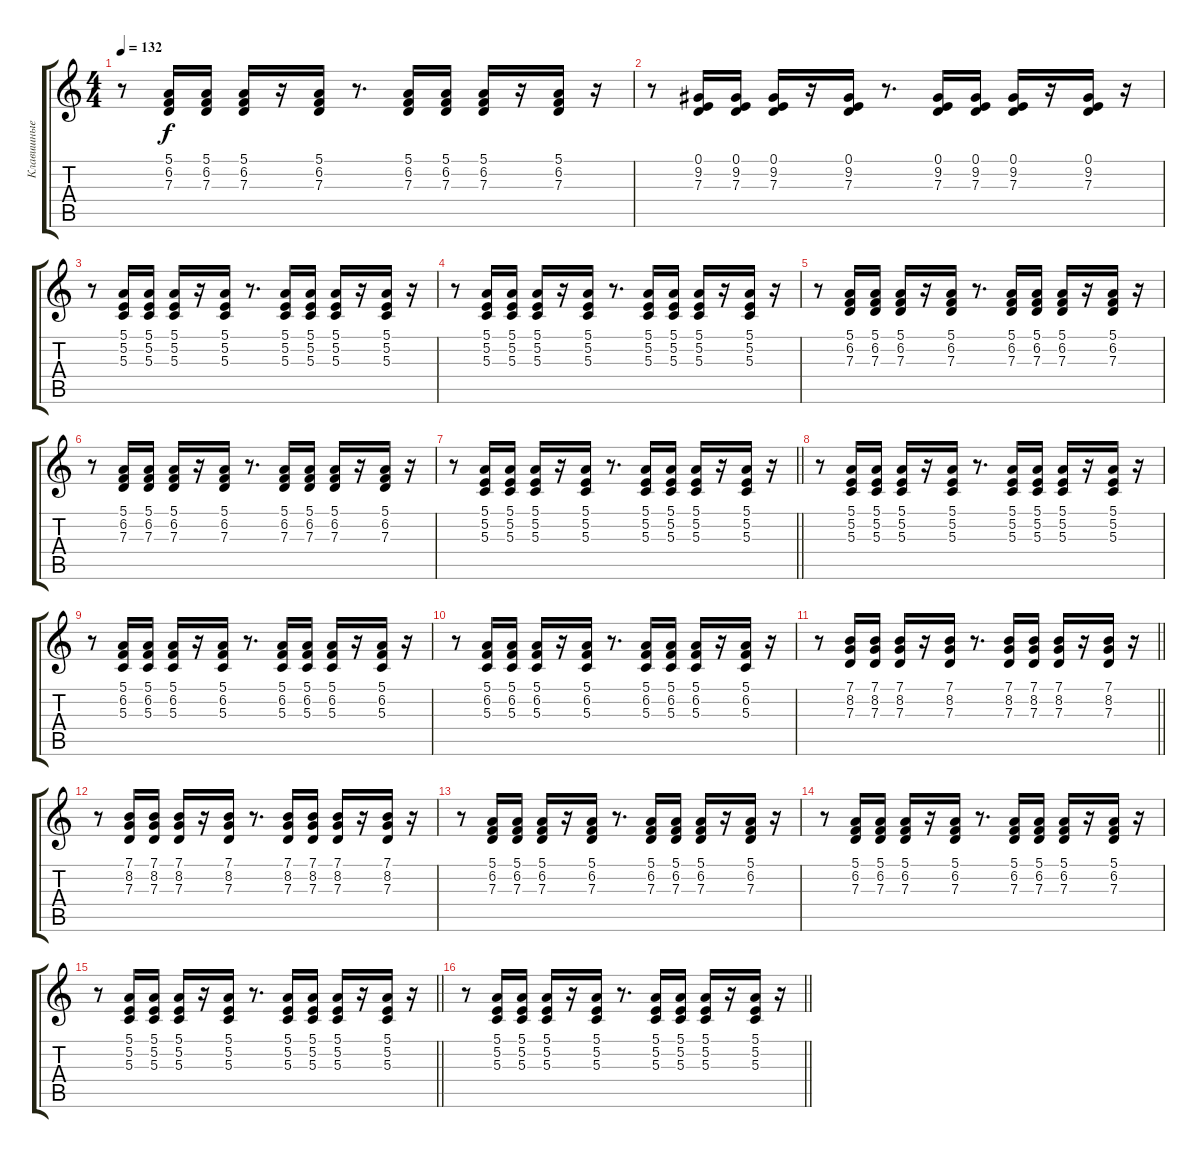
\track ("Клавишные" "Клавишные") {instrument pad3polysynth}
\staff {score tabs}
\tuning (E4 B3 G3 D3 A2 E2) {hide}
\ts (4 4)
\tempo 132
\clef g2
\ks c
r.8{dy f} (5.1 6.2 7.3).16 (5.1 6.2 7.3).16 (5.1 6.2 7.3).16 r.16 (5.1 6.2 7.3).16 r.8{d} (5.1 6.2 7.3).16 (5.1 6.2 7.3).16 (5.1 6.2 7.3).16 r.16 (5.1 6.2 7.3).16 r.16 |
r.8 (0.1 9.2 7.3).16 (0.1 9.2 7.3).16 (0.1 9.2 7.3).16 r.16 (0.1 9.2 7.3).16 r.8{d} (0.1 9.2 7.3).16 (0.1 9.2 7.3).16 (0.1 9.2 7.3).16 r.16 (0.1 9.2 7.3).16 r.16 |
r.8 (5.1 5.2 5.3).16 (5.1 5.2 5.3).16 (5.1 5.2 5.3).16 r.16 (5.1 5.2 5.3).16 r.8{d} (5.1 5.2 5.3).16 (5.1 5.2 5.3).16 (5.1 5.2 5.3).16 r.16 (5.1 5.2 5.3).16 r.16 |
r.8 (5.1 5.2 5.3).16 (5.1 5.2 5.3).16 (5.1 5.2 5.3).16 r.16 (5.1 5.2 5.3).16 r.8{d} (5.1 5.2 5.3).16 (5.1 5.2 5.3).16 (5.1 5.2 5.3).16 r.16 (5.1 5.2 5.3).16 r.16 |
r.8 (5.1 6.2 7.3).16 (5.1 6.2 7.3).16 (5.1 6.2 7.3).16 r.16 (5.1 6.2 7.3).16 r.8{d} (5.1 6.2 7.3).16 (5.1 6.2 7.3).16 (5.1 6.2 7.3).16 r.16 (5.1 6.2 7.3).16 r.16 |
r.8 (5.1 6.2 7.3).16 (5.1 6.2 7.3).16 (5.1 6.2 7.3).16 r.16 (5.1 6.2 7.3).16 r.8{d} (5.1 6.2 7.3).16 (5.1 6.2 7.3).16 (5.1 6.2 7.3).16 r.16 (5.1 6.2 7.3).16 r.16 |
\barLineRight lightlight
r.8 (5.1 5.2 5.3).16 (5.1 5.2 5.3).16 (5.1 5.2 5.3).16 r.16 (5.1 5.2 5.3).16 r.8{d} (5.1 5.2 5.3).16 (5.1 5.2 5.3).16 (5.1 5.2 5.3).16 r.16 (5.1 5.2 5.3).16 r.16 |
r.8 (5.1 5.2 5.3).16 (5.1 5.2 5.3).16 (5.1 5.2 5.3).16 r.16 (5.1 5.2 5.3).16 r.8{d} (5.1 5.2 5.3).16 (5.1 5.2 5.3).16 (5.1 5.2 5.3).16 r.16 (5.1 5.2 5.3).16 r.16 |
r.8 (5.1 6.2 5.3).16 (5.1 6.2 5.3).16 (5.1 6.2 5.3).16 r.16 (5.1 6.2 5.3).16 r.8{d} (5.1 6.2 5.3).16 (5.1 6.2 5.3).16 (5.1 6.2 5.3).16 r.16 (5.1 6.2 5.3).16 r.16 |
r.8 (5.1 6.2 5.3).16 (5.1 6.2 5.3).16 (5.1 6.2 5.3).16 r.16 (5.1 6.2 5.3).16 r.8{d} (5.1 6.2 5.3).16 (5.1 6.2 5.3).16 (5.1 6.2 5.3).16 r.16 (5.1 6.2 5.3).16 r.16 |
\barLineRight lightlight
r.8 (7.1 8.2 7.3).16 (7.1 8.2 7.3).16 (7.1 8.2 7.3).16 r.16 (7.1 8.2 7.3).16 r.8{d} (7.1 8.2 7.3).16 (7.1 8.2 7.3).16 (7.1 8.2 7.3).16 r.16 (7.1 8.2 7.3).16 r.16 |
r.8 (7.1 8.2 7.3).16 (7.1 8.2 7.3).16 (7.1 8.2 7.3).16 r.16 (7.1 8.2 7.3).16 r.8{d} (7.1 8.2 7.3).16 (7.1 8.2 7.3).16 (7.1 8.2 7.3).16 r.16 (7.1 8.2 7.3).16 r.16 |
r.8 (5.1 6.2 7.3).16 (5.1 6.2 7.3).16 (5.1 6.2 7.3).16 r.16 (5.1 6.2 7.3).16 r.8{d} (5.1 6.2 7.3).16 (5.1 6.2 7.3).16 (5.1 6.2 7.3).16 r.16 (5.1 6.2 7.3).16 r.16 |
r.8 (5.1 6.2 7.3).16 (5.1 6.2 7.3).16 (5.1 6.2 7.3).16 r.16 (5.1 6.2 7.3).16 r.8{d} (5.1 6.2 7.3).16 (5.1 6.2 7.3).16 (5.1 6.2 7.3).16 r.16 (5.1 6.2 7.3).16 r.16 |
\barLineRight lightlight
r.8 (5.1 5.2 5.3).16 (5.1 5.2 5.3).16 (5.1 5.2 5.3).16 r.16 (5.1 5.2 5.3).16 r.8{d} (5.1 5.2 5.3).16 (5.1 5.2 5.3).16 (5.1 5.2 5.3).16 r.16 (5.1 5.2 5.3).16 r.16 |
\barLineRight lightlight
r.8 (5.1 5.2 5.3).16 (5.1 5.2 5.3).16 (5.1 5.2 5.3).16 r.16 (5.1 5.2 5.3).16 r.8{d} (5.1 5.2 5.3).16 (5.1 5.2 5.3).16 (5.1 5.2 5.3).16 r.16 (5.1 5.2 5.3).16 r.16
